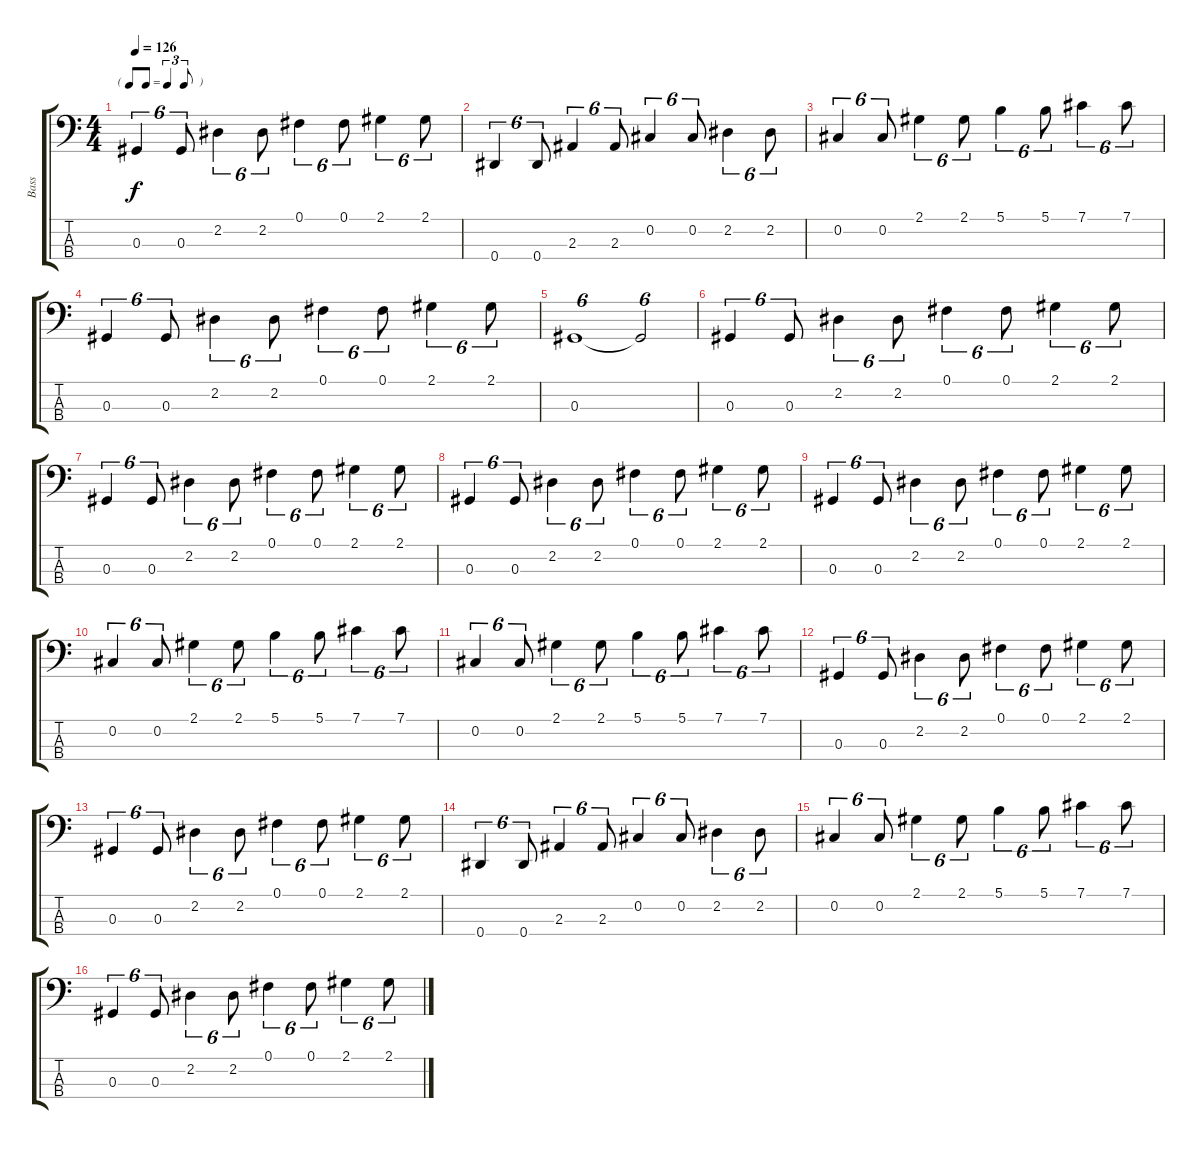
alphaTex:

\track ("Bass" "Bass") {instrument electricbassfinger}
\staff {score tabs}
\tuning (Gb2 Db2 Ab1 Eb1) {hide}
\ts (4 4)
\tf triplet8th
\tempo 126
\clef f4
\ks c
0.3.4{tu (6 4) dy f} 0.3.8{tu (6 4)} 2.2.4{tu (6 4)} 2.2.8{tu (6 4)} 0.1.4{tu (6 4)} 0.1.8{tu (6 4)} 2.1.4{tu (6 4)} 2.1.8{tu (6 4)} |
0.4.4{tu (6 4)} 0.4.8{tu (6 4)} 2.3.4{tu (6 4)} 2.3.8{tu (6 4)} 0.2.4{tu (6 4)} 0.2.8{tu (6 4)} 2.2.4{tu (6 4)} 2.2.8{tu (6 4)} |
0.2.4{tu (6 4)} 0.2.8{tu (6 4)} 2.1.4{tu (6 4)} 2.1.8{tu (6 4)} 5.1.4{tu (6 4)} 5.1.8{tu (6 4)} 7.1.4{tu (6 4)} 7.1.8{tu (6 4)} |
0.3.4{tu (6 4)} 0.3.8{tu (6 4)} 2.2.4{tu (6 4)} 2.2.8{tu (6 4)} 0.1.4{tu (6 4)} 0.1.8{tu (6 4)} 2.1.4{tu (6 4)} 2.1.8{tu (6 4)} |
0.3.1{tu (6 4)} 0.3{t}.2{tu (6 4)} |
0.3.4{tu (6 4)} 0.3.8{tu (6 4)} 2.2.4{tu (6 4)} 2.2.8{tu (6 4)} 0.1.4{tu (6 4)} 0.1.8{tu (6 4)} 2.1.4{tu (6 4)} 2.1.8{tu (6 4)} |
0.3.4{tu (6 4)} 0.3.8{tu (6 4)} 2.2.4{tu (6 4)} 2.2.8{tu (6 4)} 0.1.4{tu (6 4)} 0.1.8{tu (6 4)} 2.1.4{tu (6 4)} 2.1.8{tu (6 4)} |
0.3.4{tu (6 4)} 0.3.8{tu (6 4)} 2.2.4{tu (6 4)} 2.2.8{tu (6 4)} 0.1.4{tu (6 4)} 0.1.8{tu (6 4)} 2.1.4{tu (6 4)} 2.1.8{tu (6 4)} |
0.3.4{tu (6 4)} 0.3.8{tu (6 4)} 2.2.4{tu (6 4)} 2.2.8{tu (6 4)} 0.1.4{tu (6 4)} 0.1.8{tu (6 4)} 2.1.4{tu (6 4)} 2.1.8{tu (6 4)} |
0.2.4{tu (6 4)} 0.2.8{tu (6 4)} 2.1.4{tu (6 4)} 2.1.8{tu (6 4)} 5.1.4{tu (6 4)} 5.1.8{tu (6 4)} 7.1.4{tu (6 4)} 7.1.8{tu (6 4)} |
0.2.4{tu (6 4)} 0.2.8{tu (6 4)} 2.1.4{tu (6 4)} 2.1.8{tu (6 4)} 5.1.4{tu (6 4)} 5.1.8{tu (6 4)} 7.1.4{tu (6 4)} 7.1.8{tu (6 4)} |
0.3.4{tu (6 4)} 0.3.8{tu (6 4)} 2.2.4{tu (6 4)} 2.2.8{tu (6 4)} 0.1.4{tu (6 4)} 0.1.8{tu (6 4)} 2.1.4{tu (6 4)} 2.1.8{tu (6 4)} |
0.3.4{tu (6 4)} 0.3.8{tu (6 4)} 2.2.4{tu (6 4)} 2.2.8{tu (6 4)} 0.1.4{tu (6 4)} 0.1.8{tu (6 4)} 2.1.4{tu (6 4)} 2.1.8{tu (6 4)} |
0.4.4{tu (6 4)} 0.4.8{tu (6 4)} 2.3.4{tu (6 4)} 2.3.8{tu (6 4)} 0.2.4{tu (6 4)} 0.2.8{tu (6 4)} 2.2.4{tu (6 4)} 2.2.8{tu (6 4)} |
0.2.4{tu (6 4)} 0.2.8{tu (6 4)} 2.1.4{tu (6 4)} 2.1.8{tu (6 4)} 5.1.4{tu (6 4)} 5.1.8{tu (6 4)} 7.1.4{tu (6 4)} 7.1.8{tu (6 4)} |
0.3.4{tu (6 4)} 0.3.8{tu (6 4)} 2.2.4{tu (6 4)} 2.2.8{tu (6 4)} 0.1.4{tu (6 4)} 0.1.8{tu (6 4)} 2.1.4{tu (6 4)} 2.1.8{tu (6 4)}
